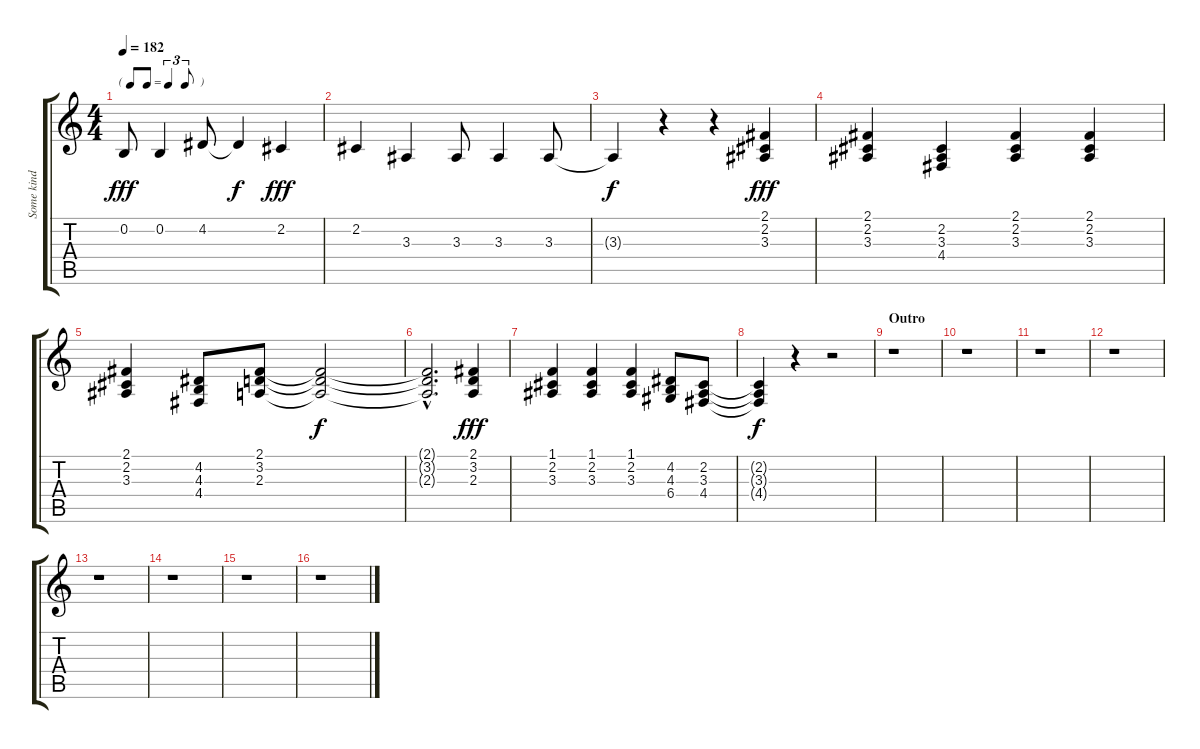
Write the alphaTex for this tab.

\track ("Some kind of vocal interpretations" "Some kind ") {instrument lead6voice}
\staff {score tabs}
\tuning (E4 B3 G3 D3 A2 E2) {hide}
\ts (4 4)
\tf triplet8th
\tempo 182
\clef g2
\ks c
0.2.8{dy fff} 0.2.4 4.2.8 4.2{t}.4{dy f} 2.2.4{dy fff} |
2.2.4 3.3.4 3.3.8 3.3.4 3.3.8 |
3.3{t}.4{dy f} r.4 r.4 (2.1 2.2 3.3).4{dy fff} |
(2.1 2.2 3.3).4 (2.2 3.3 4.4).4 (2.1 2.2 3.3).4 (2.1 2.2 3.3).4 |
(2.1 2.2 3.3).4 (4.2 4.3 4.4).8 (2.1 3.2 2.3).8 (2.1{t} 3.2{t} 2.3{t}).2{dy f} |
(2.1{hac t} 3.2{hac t} 2.3{hac t}).2{d} (2.1 3.2 2.3).4{dy fff} |
(1.1 2.2 3.3).4 (1.1 2.2 3.3).4 (1.1 2.2 3.3).4 (4.2 4.3 6.4).8 (2.2 3.3 4.4).8 |
(2.2{t} 3.3{t} 4.4{t}).4{dy f} r.4 r.2 |
\section ("" "Outro")
r.1 |
r.1 |
r.1 |
r.1 |
r.1 |
r.1 |
r.1 |
r.1
